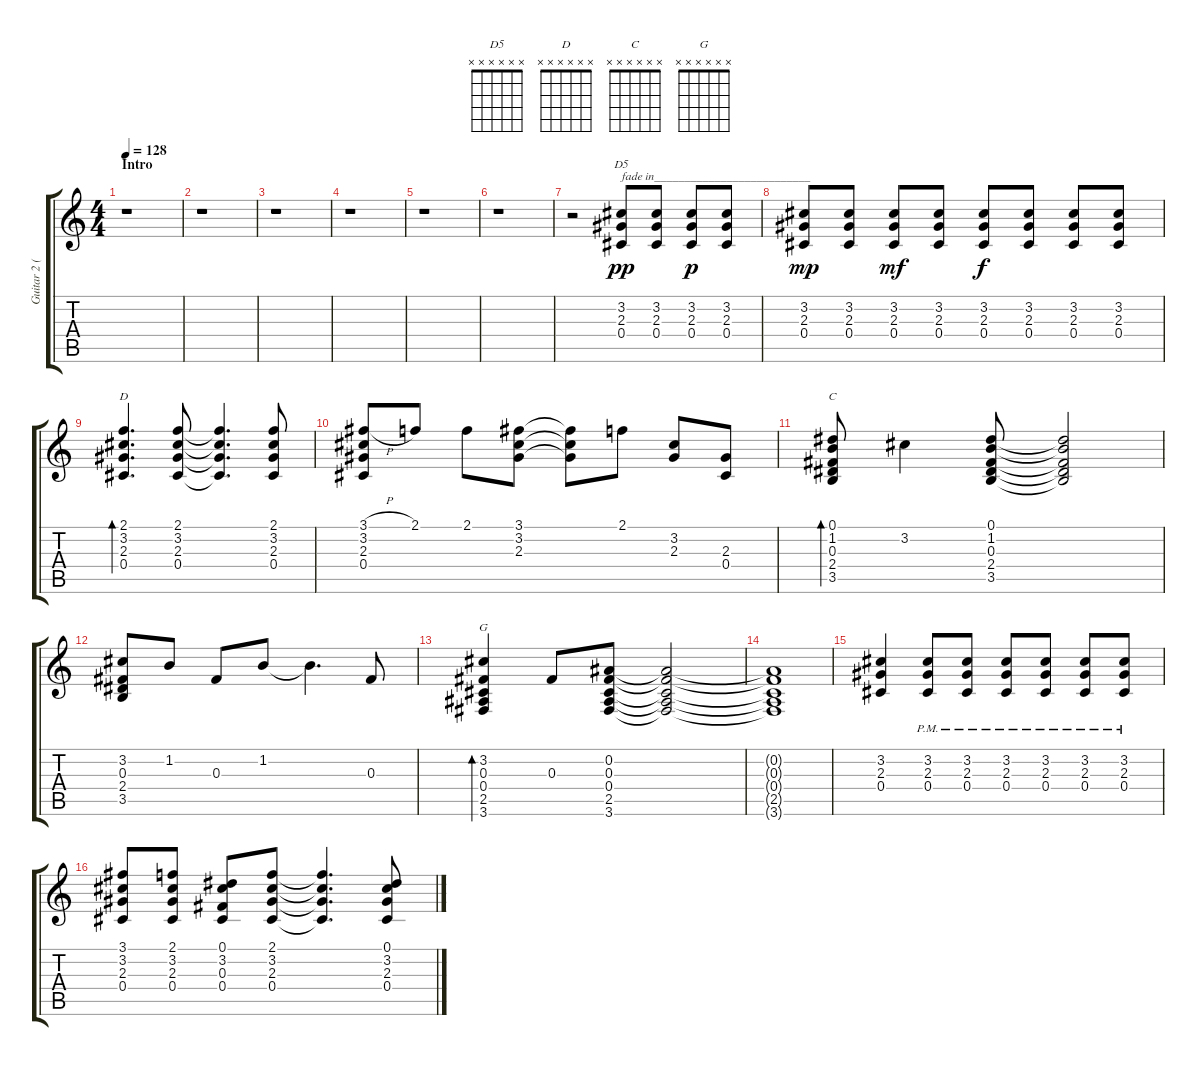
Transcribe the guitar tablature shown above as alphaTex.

\track ("Guitar 2 (Izzy)" "Guitar 2 (") {instrument distortionguitar}
\staff {score tabs}
\tuning (Eb4 Bb3 Gb3 Db3 Ab2 Eb2) {hide}
\chord ("D5" x x x x x x)
\chord ("D" x x x x x x)
\chord ("C" x x x x x x)
\chord ("G" x x x x x x)
\ts (4 4)
\section ("" "Intro")
\tempo 128
\clef g2
\ks c
r.1{dy pp instrument distortionguitar} |
r.1 |
r.1 |
r.1 |
r.1 |
r.1 |
r.2 (3.2 2.3 0.4).8{ch "D5" txt "fade in__________________________"} (3.2 2.3 0.4).8 (3.2 2.3 0.4).8{dy p} (3.2 2.3 0.4).8 |
(3.2 2.3 0.4).8{dy mp} (3.2 2.3 0.4).8 (3.2 2.3 0.4).8{dy mf} (3.2 2.3 0.4).8 (3.2 2.3 0.4).8{dy f} (3.2 2.3 0.4).8 (3.2 2.3 0.4).8 (3.2 2.3 0.4).8 |
(2.1 3.2 2.3 0.4).4{d bd 60 ch "D"} (2.1 3.2 2.3 0.4).8 (2.1{t} 3.2{t} 2.3{t} 0.4{t}).4{d} (2.1 3.2 2.3 0.4).8 |
(3.1{h} 3.2 2.3 0.4).8 2.1.8 2.1.8 (3.1 3.2 2.3).8 (3.1{t} 3.2{t} 2.3{t}).8 2.1.8 (3.2 2.3).8 (2.3 0.4).8 |
(0.1 1.2 0.3 2.4 3.5).8{bd 60 ch "C"} 3.2.4 (0.1 1.2 0.3 2.4 3.5).8 (0.1{t} 1.2{t} 0.3{t} 2.4{t} 3.5{t}).2 |
(3.2 0.3 2.4 3.5).8 1.2.8 0.3.8 1.2.8 1.2{t}.4{d} 0.3.8 |
(3.2 0.3 0.4 2.5 3.6).4{bd 60 ch "G"} 0.3.8 (0.2 0.3 0.4 2.5 3.6).8 (0.2{t} 0.3{t} 0.4{t} 2.5{t} 3.6{t}).2 |
(0.2{t} 0.3{t} 0.4{t} 2.5{t} 3.6{t}).1 |
(3.2 2.3 0.4).4 (3.2{pm} 2.3{pm} 0.4{pm}).8 (3.2{pm} 2.3{pm} 0.4{pm}).8 (3.2{pm} 2.3{pm} 0.4{pm}).8 (3.2{pm} 2.3{pm} 0.4{pm}).8 (3.2{pm} 2.3{pm} 0.4{pm}).8 (3.2{pm} 2.3{pm} 0.4{pm}).8 |
(3.1 3.2 2.3 0.4).8 (2.1 3.2 2.3 0.4).8 (0.1 3.2 0.3 0.4).8 (2.1 3.2 2.3 0.4).8 (2.1{t} 3.2{t} 2.3{t} 0.4{t}).4{d} (0.1 3.2 2.3 0.4).8
